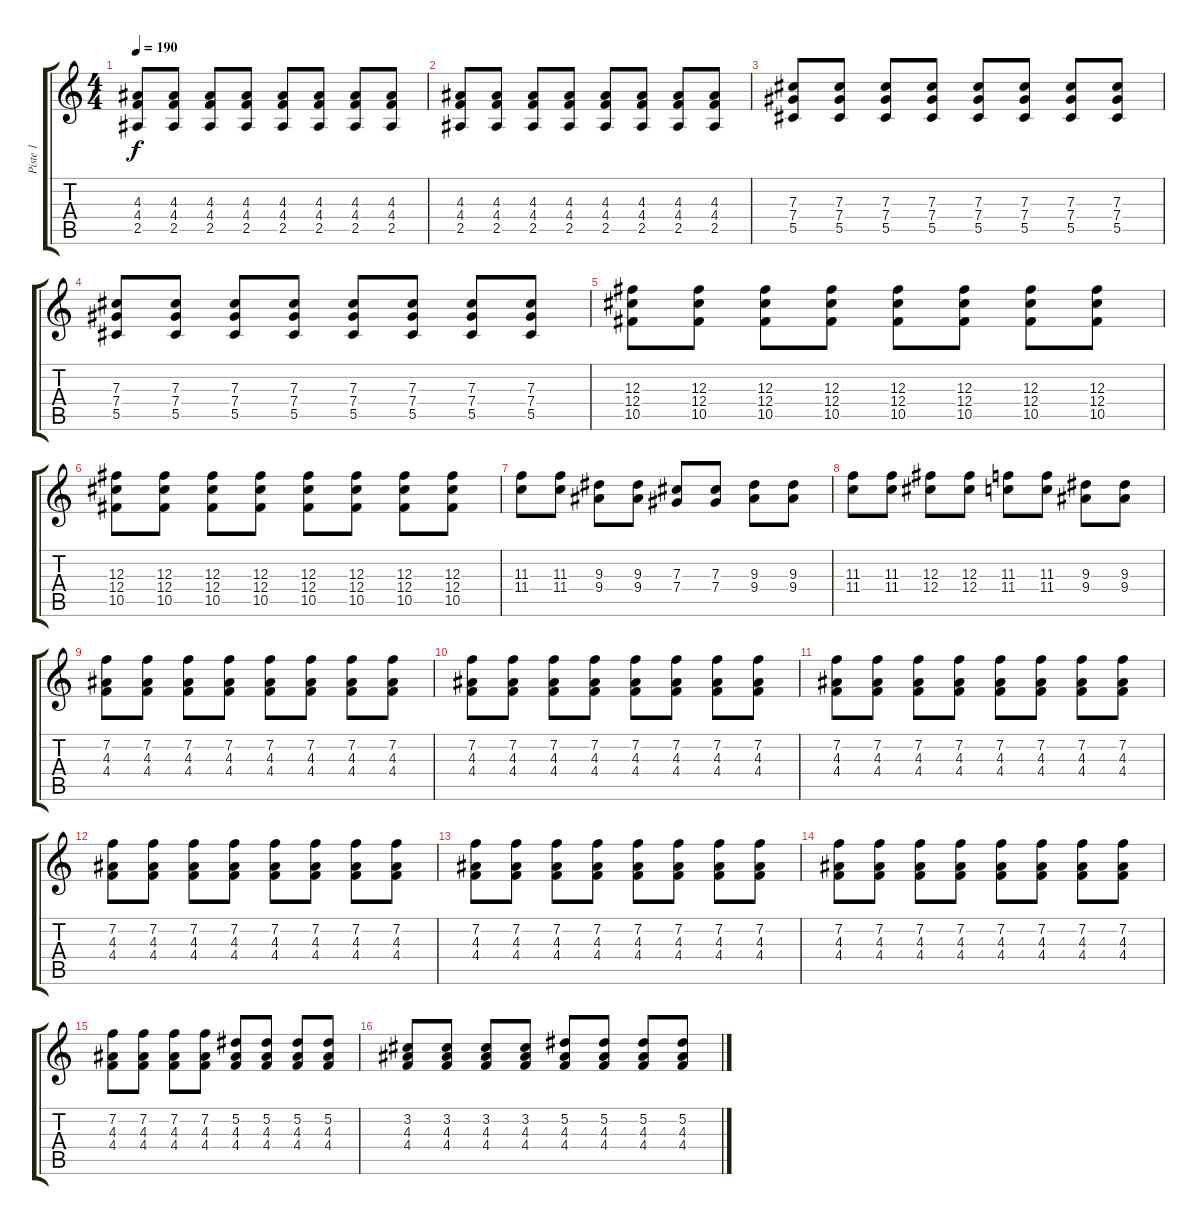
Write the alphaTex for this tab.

\track ("Piste 1" "Piste 1") {instrument overdrivenguitar}
\staff {score tabs}
\tuning (Eb4 Bb3 Gb3 Db3 Ab2 Eb2) {hide}
\ts (4 4)
\tempo 190
\clef g2
\ks c
(4.3 4.4 2.5).8{dy f} (4.3 4.4 2.5).8 (4.3 4.4 2.5).8 (4.3 4.4 2.5).8 (4.3 4.4 2.5).8 (4.3 4.4 2.5).8 (4.3 4.4 2.5).8 (4.3 4.4 2.5).8 |
(4.3 4.4 2.5).8 (4.3 4.4 2.5).8 (4.3 4.4 2.5).8 (4.3 4.4 2.5).8 (4.3 4.4 2.5).8 (4.3 4.4 2.5).8 (4.3 4.4 2.5).8 (4.3 4.4 2.5).8 |
(7.3 7.4 5.5).8 (7.3 7.4 5.5).8 (7.3 7.4 5.5).8 (7.3 7.4 5.5).8 (7.3 7.4 5.5).8 (7.3 7.4 5.5).8 (7.3 7.4 5.5).8 (7.3 7.4 5.5).8 |
(7.3 7.4 5.5).8 (7.3 7.4 5.5).8 (7.3 7.4 5.5).8 (7.3 7.4 5.5).8 (7.3 7.4 5.5).8 (7.3 7.4 5.5).8 (7.3 7.4 5.5).8 (7.3 7.4 5.5).8 |
(12.3 12.4 10.5).8 (12.3 12.4 10.5).8 (12.3 12.4 10.5).8 (12.3 12.4 10.5).8 (12.3 12.4 10.5).8 (12.3 12.4 10.5).8 (12.3 12.4 10.5).8 (12.3 12.4 10.5).8 |
(12.3 12.4 10.5).8 (12.3 12.4 10.5).8 (12.3 12.4 10.5).8 (12.3 12.4 10.5).8 (12.3 12.4 10.5).8 (12.3 12.4 10.5).8 (12.3 12.4 10.5).8 (12.3 12.4 10.5).8 |
(11.3 11.4).8 (11.3 11.4).8 (9.3 9.4).8 (9.3 9.4).8 (7.3 7.4).8 (7.3 7.4).8 (9.3 9.4).8 (9.3 9.4).8 |
(11.3 11.4).8 (11.3 11.4).8 (12.3 12.4).8 (12.3 12.4).8 (11.3 11.4).8 (11.3 11.4).8 (9.3 9.4).8 (9.3 9.4).8 |
(7.2 4.3 4.4).8 (7.2 4.3 4.4).8 (7.2 4.3 4.4).8 (7.2 4.3 4.4).8 (7.2 4.3 4.4).8 (7.2 4.3 4.4).8 (7.2 4.3 4.4).8 (7.2 4.3 4.4).8 |
(7.2 4.3 4.4).8 (7.2 4.3 4.4).8 (7.2 4.3 4.4).8 (7.2 4.3 4.4).8 (7.2 4.3 4.4).8 (7.2 4.3 4.4).8 (7.2 4.3 4.4).8 (7.2 4.3 4.4).8 |
(7.2 4.3 4.4).8 (7.2 4.3 4.4).8 (7.2 4.3 4.4).8 (7.2 4.3 4.4).8 (7.2 4.3 4.4).8 (7.2 4.3 4.4).8 (7.2 4.3 4.4).8 (7.2 4.3 4.4).8 |
(7.2 4.3 4.4).8 (7.2 4.3 4.4).8 (7.2 4.3 4.4).8 (7.2 4.3 4.4).8 (7.2 4.3 4.4).8 (7.2 4.3 4.4).8 (7.2 4.3 4.4).8 (7.2 4.3 4.4).8 |
(7.2 4.3 4.4).8 (7.2 4.3 4.4).8 (7.2 4.3 4.4).8 (7.2 4.3 4.4).8 (7.2 4.3 4.4).8 (7.2 4.3 4.4).8 (7.2 4.3 4.4).8 (7.2 4.3 4.4).8 |
(7.2 4.3 4.4).8 (7.2 4.3 4.4).8 (7.2 4.3 4.4).8 (7.2 4.3 4.4).8 (7.2 4.3 4.4).8 (7.2 4.3 4.4).8 (7.2 4.3 4.4).8 (7.2 4.3 4.4).8 |
(7.2 4.3 4.4).8 (7.2 4.3 4.4).8 (7.2 4.3 4.4).8 (7.2 4.3 4.4).8 (5.2 4.3 4.4).8 (5.2 4.3 4.4).8 (5.2 4.3 4.4).8 (5.2 4.3 4.4).8 |
(3.2 4.3 4.4).8 (3.2 4.3 4.4).8 (3.2 4.3 4.4).8 (3.2 4.3 4.4).8 (5.2 4.3 4.4).8 (5.2 4.3 4.4).8 (5.2 4.3 4.4).8 (5.2 4.3 4.4).8
